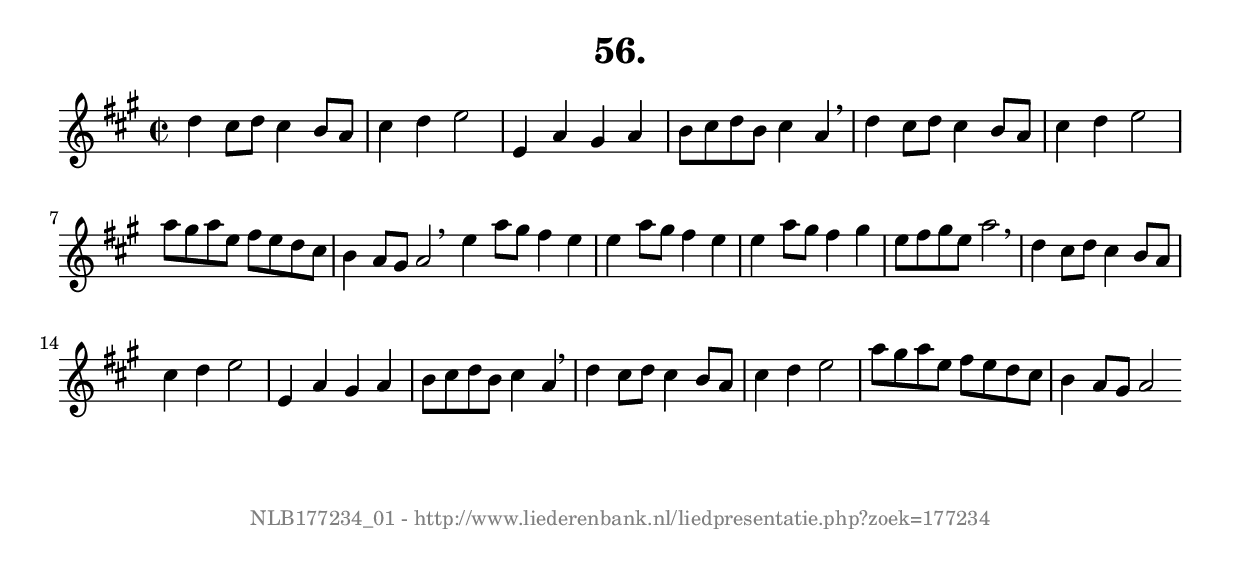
%
% produced by wce2krn 1.64 (7 June 2014)
%
\version"2.16"
#(append! paper-alist '(("long" . (cons (* 210 mm) (* 2000 mm)))))
#(set-default-paper-size "long")
sb = {\breathe}
mBreak = {\breathe }
bBreak = {\breathe }
x = {\once\override NoteHead #'style = #'cross }
gl=\glissando
itime={\override Staff.TimeSignature #'stencil = ##f }
ficta = {\once\set suggestAccidentals = ##t}
fine = {\once\override Score.RehearsalMark #'self-alignment-X = #1 \mark \markup {\italic{Fine}}}
dc = {\once\override Score.RehearsalMark #'self-alignment-X = #1 \mark \markup {\italic{D.C.}}}
dcf = {\once\override Score.RehearsalMark #'self-alignment-X = #1 \mark \markup {\italic{D.C. al Fine}}}
dcc = {\once\override Score.RehearsalMark #'self-alignment-X = #1 \mark \markup {\italic{D.C. al Coda}}}
ds = {\once\override Score.RehearsalMark #'self-alignment-X = #1 \mark \markup {\italic{D.S.}}}
dsf = {\once\override Score.RehearsalMark #'self-alignment-X = #1 \mark \markup {\italic{D.S. al Fine}}}
dsc = {\once\override Score.RehearsalMark #'self-alignment-X = #1 \mark \markup {\italic{D.S. al Coda}}}
pv = {\set Score.repeatCommands = #'((volta "1"))}
sv = {\set Score.repeatCommands = #'((volta "2"))}
tv = {\set Score.repeatCommands = #'((volta "3"))}
qv = {\set Score.repeatCommands = #'((volta "4"))}
xv = {\set Score.repeatCommands = #'((volta #f))}
\header{ tagline = ""
title = "56."
}
\score {{
\key a \major
\relative g'
{
\set melismaBusyProperties = #'()
\time 2/2
\tempo 4=120
\override Score.MetronomeMark #'transparent = ##t
\override Score.RehearsalMark #'break-visibility = #(vector #t #t #f)
d'4 cis8 d cis4 b8 a cis4 d e2 e,4 a gis a b8 cis d b cis4 a \sb d4 cis8 d cis4 b8 a cis4 d e2 a8 gis a e fis e d cis b4 a8 gis a2 \bar ":|:" \bBreak
e'4 a8 gis fis4 e e a8 gis fis4 e e a8 gis fis4 gis e8 fis gis e a2 \sb d,4 cis8 d cis4 b8 a cis4 d e2 e,4 a gis a b8 cis d b cis4 a \mBreak \bar "|"
d4 cis8 d cis4 b8 a cis4 d e2 a8 gis a e fis e d cis b4 a8 gis a2 \bar ":|"
 }}
 \midi { }
 \layout {
            indent = 0.0\cm
}
}
\markup { \vspace #0 } \markup { \with-color #grey \fill-line { \center-column { \smaller "NLB177234_01 - http://www.liederenbank.nl/liedpresentatie.php?zoek=177234" } } }
